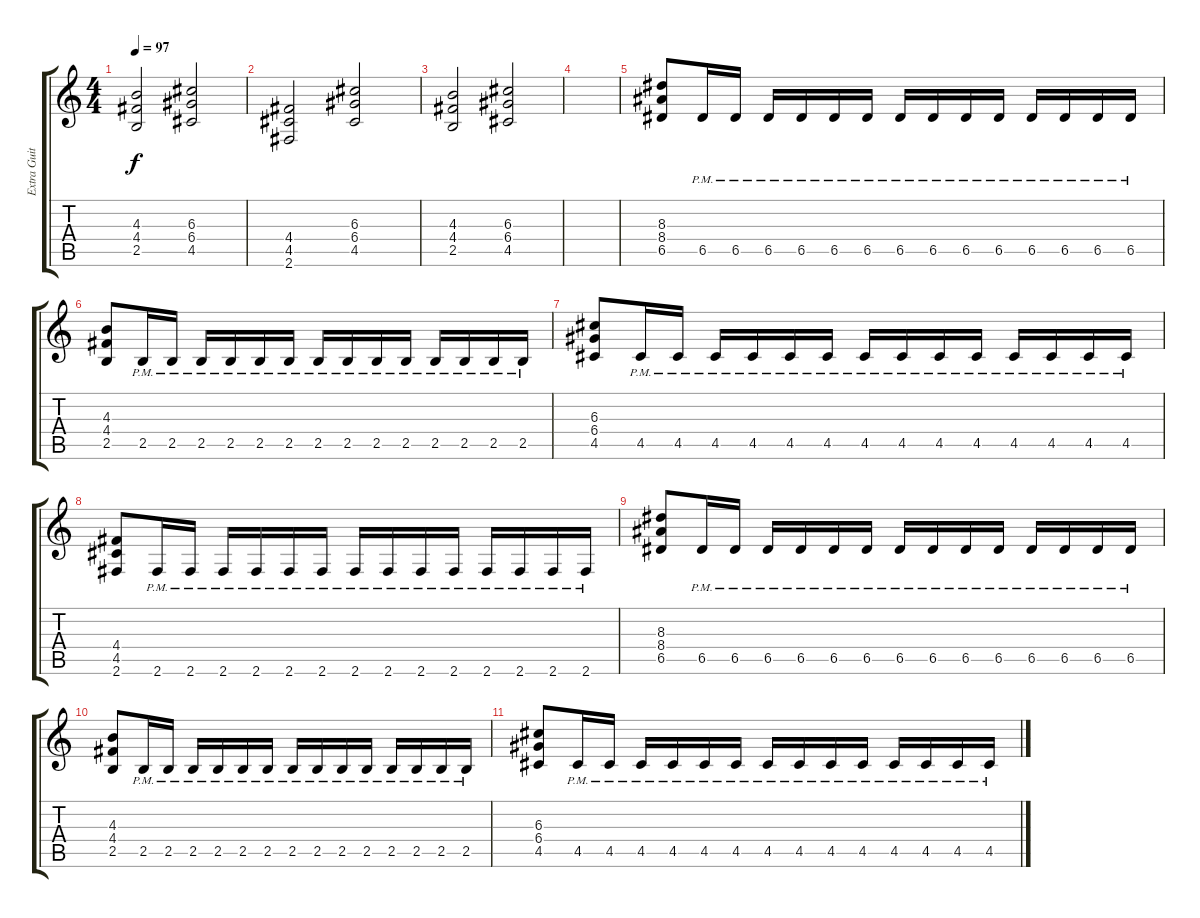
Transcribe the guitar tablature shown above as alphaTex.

\track ("Extra Guitar : Hirasawa Yui - Chan " "Extra Guit") {instrument overdrivenguitar}
\staff {score tabs}
\tuning (E4 B3 G3 D3 A2 E2) {hide}
\ts (4 4)
\tempo 97
\clef g2
\ks c
(4.3 4.4 2.5).2{dy f} (6.3 6.4 4.5).2 |
(4.4 4.5 2.6).2 (6.3 6.4 4.5).2 |
(4.3 4.4 2.5).2 (6.3 6.4 4.5).2 |
|
(8.3 8.4 6.5).8 6.5{pm}.16 6.5{pm}.16 6.5{pm}.16 6.5{pm}.16 6.5{pm}.16 6.5{pm}.16 6.5{pm}.16 6.5{pm}.16 6.5{pm}.16 6.5{pm}.16 6.5{pm}.16 6.5{pm}.16 6.5{pm}.16 6.5{pm}.16 |
(4.3 4.4 2.5).8 2.5{pm}.16 2.5{pm}.16 2.5{pm}.16 2.5{pm}.16 2.5{pm}.16 2.5{pm}.16 2.5{pm}.16 2.5{pm}.16 2.5{pm}.16 2.5{pm}.16 2.5{pm}.16 2.5{pm}.16 2.5{pm}.16 2.5{pm}.16 |
(6.3 6.4 4.5).8 4.5{pm}.16 4.5{pm}.16 4.5{pm}.16 4.5{pm}.16 4.5{pm}.16 4.5{pm}.16 4.5{pm}.16 4.5{pm}.16 4.5{pm}.16 4.5{pm}.16 4.5{pm}.16 4.5{pm}.16 4.5{pm}.16 4.5{pm}.16 |
(4.4 4.5 2.6).8 2.6{pm}.16 2.6{pm}.16 2.6{pm}.16 2.6{pm}.16 2.6{pm}.16 2.6{pm}.16 2.6{pm}.16 2.6{pm}.16 2.6{pm}.16 2.6{pm}.16 2.6{pm}.16 2.6{pm}.16 2.6{pm}.16 2.6{pm}.16 |
(8.3 8.4 6.5).8 6.5{pm}.16 6.5{pm}.16 6.5{pm}.16 6.5{pm}.16 6.5{pm}.16 6.5{pm}.16 6.5{pm}.16 6.5{pm}.16 6.5{pm}.16 6.5{pm}.16 6.5{pm}.16 6.5{pm}.16 6.5{pm}.16 6.5{pm}.16 |
(4.3 4.4 2.5).8 2.5{pm}.16 2.5{pm}.16 2.5{pm}.16 2.5{pm}.16 2.5{pm}.16 2.5{pm}.16 2.5{pm}.16 2.5{pm}.16 2.5{pm}.16 2.5{pm}.16 2.5{pm}.16 2.5{pm}.16 2.5{pm}.16 2.5{pm}.16 |
(6.3 6.4 4.5).8 4.5{pm}.16 4.5{pm}.16 4.5{pm}.16 4.5{pm}.16 4.5{pm}.16 4.5{pm}.16 4.5{pm}.16 4.5{pm}.16 4.5{pm}.16 4.5{pm}.16 4.5{pm}.16 4.5{pm}.16 4.5{pm}.16 4.5{pm}.16
